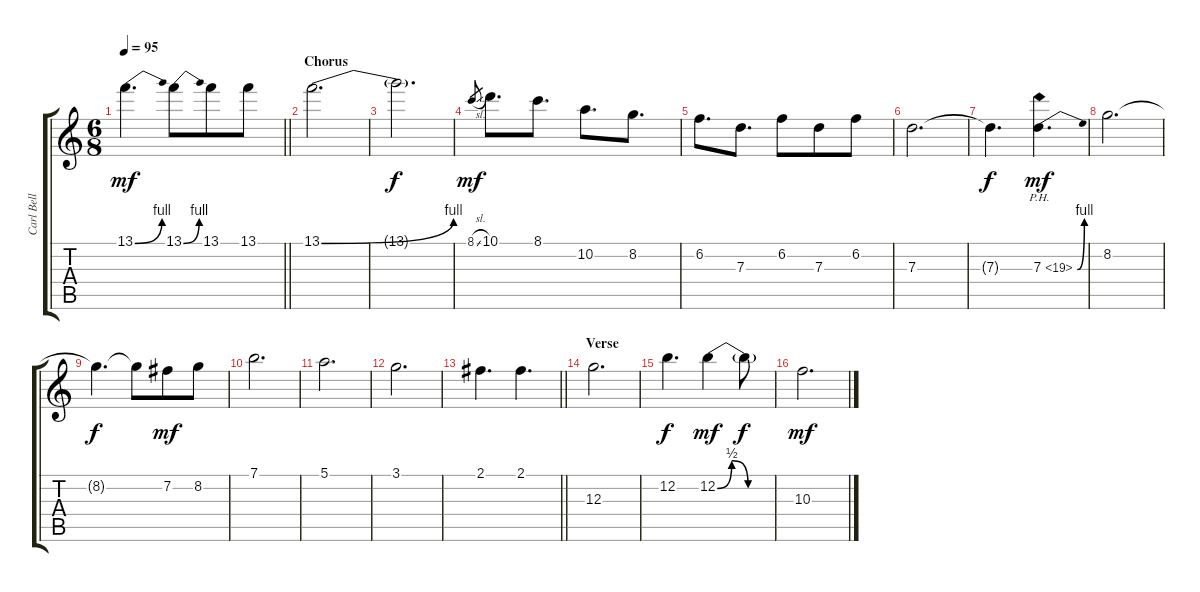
\track ("Carl Bell (Lead Guitar)" "Carl Bell ") {instrument distortionguitar}
\staff {score tabs}
\tuning (E4 B3 G3 D3 A2 D2) {hide}
\ts (6 8)
\tempo 95
\clef g2
\barLineRight lightlight
\ks c
13.1{be (bend 0 0 60 4)}.4{d dy mf} 13.1{be (bend 0 0 60 4)}.8 13.1.8 13.1.8 |
\section ("" "Chorus")
13.1{be (bend 0 0 60 4)}.2{d} |
13.1{t}.2{d dy f} |
8.1{sl}.8{gr dy mf} 10.1.8{d} 8.1.8{d} 10.2.8{d} 8.2.8{d} |
6.2.8{d} 7.3.8{d} 6.2.8 7.3.8 6.2.8 |
7.3.2{d} |
7.3{t}.4{d dy f} 7.3{be (bend 0 0 60 4) ph 12}.4{d dy mf} |
8.2.2{d} |
8.2{t}.4{d dy f} 8.2{t}.8 7.2.8{dy mf} 8.2.8 |
7.1.2{d} |
5.1.2{d} |
3.1.2{d} |
\barLineRight lightlight
2.1.4{d} 2.1.4{d} |
\section ("" "Verse")
12.3.2{d volume 10} |
12.2.4{d dy f} 12.2{be (custom 0 0 15 2 32 0 60 0)}.4{dy mf} 12.2{t}.8{dy f} |
10.3.2{d dy mf}
